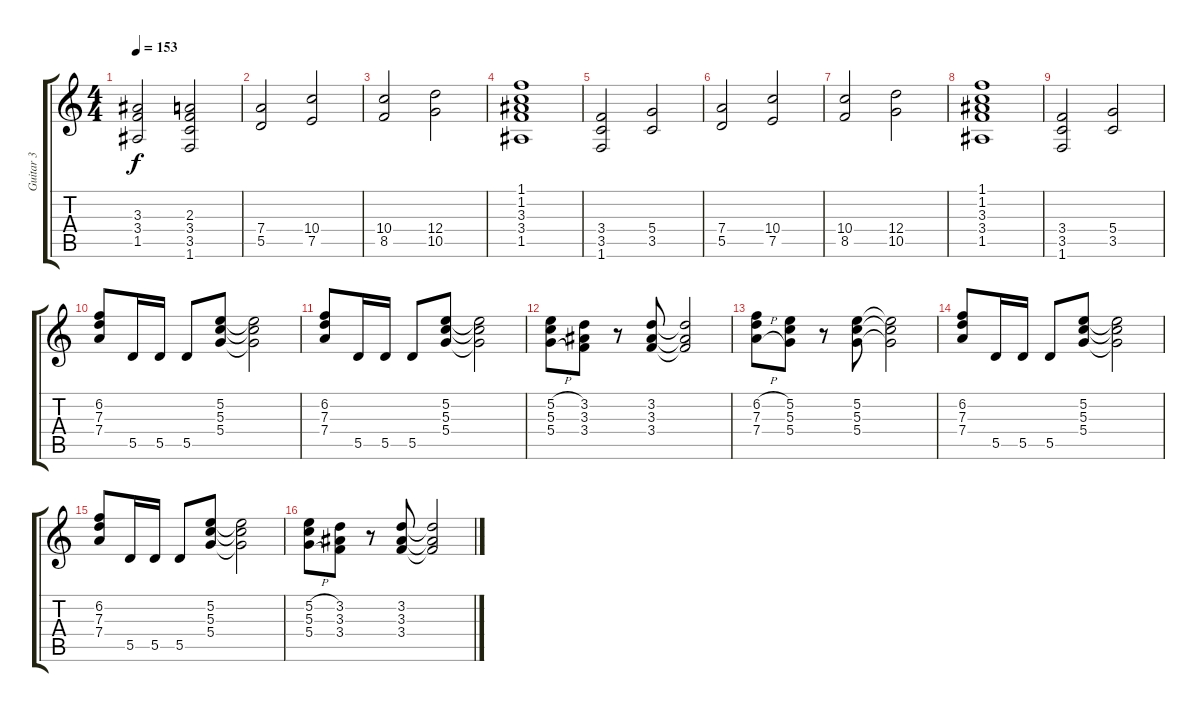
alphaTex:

\track ("Guitar 3" "Guitar 3") {instrument distortionguitar}
\staff {score tabs}
\tuning (E4 B3 G3 D3 A2 E2) {hide}
\ts (4 4)
\tempo 153
\clef g2
\ks c
(3.3 3.4 1.5).2{dy f} (2.3 3.4 3.5 1.6).2 |
(7.4 5.5).2 (10.4 7.5).2 |
(10.4 8.5).2 (12.4 10.5).2 |
(1.1 1.2 3.3 3.4 1.5).1 |
(3.4 3.5 1.6).2 (5.4 3.5).2 |
(7.4 5.5).2 (10.4 7.5).2 |
(10.4 8.5).2 (12.4 10.5).2 |
(1.1 1.2 3.3 3.4 1.5).1 |
(3.4 3.5 1.6).2 (5.4 3.5).2 |
(6.2 7.3 7.4).8 5.5.16 5.5.16 5.5.8 (5.2 5.3 5.4).8 (5.2{t} 5.3{t} 5.4{t}).2 |
(6.2 7.3 7.4).8 5.5.16 5.5.16 5.5.8 (5.2 5.3 5.4).8 (5.2{t} 5.3{t} 5.4{t}).2 |
(5.2{h} 5.3{h} 5.4{h}).8 (3.2 3.3 3.4).8 r.8 (3.2 3.3 3.4).8 (3.2{t} 3.3{t} 3.4{t}).2 |
(6.2{h} 7.3{h} 7.4{h}).8 (5.2 5.3 5.4).8 r.8 (5.2 5.3 5.4).8 (5.2{t} 5.3{t} 5.4{t}).2 |
(6.2 7.3 7.4).8 5.5.16 5.5.16 5.5.8 (5.2 5.3 5.4).8 (5.2{t} 5.3{t} 5.4{t}).2 |
(6.2 7.3 7.4).8 5.5.16 5.5.16 5.5.8 (5.2 5.3 5.4).8 (5.2{t} 5.3{t} 5.4{t}).2 |
(5.2{h} 5.3{h} 5.4{h}).8 (3.2 3.3 3.4).8 r.8 (3.2 3.3 3.4).8 (3.2{t} 3.3{t} 3.4{t}).2
